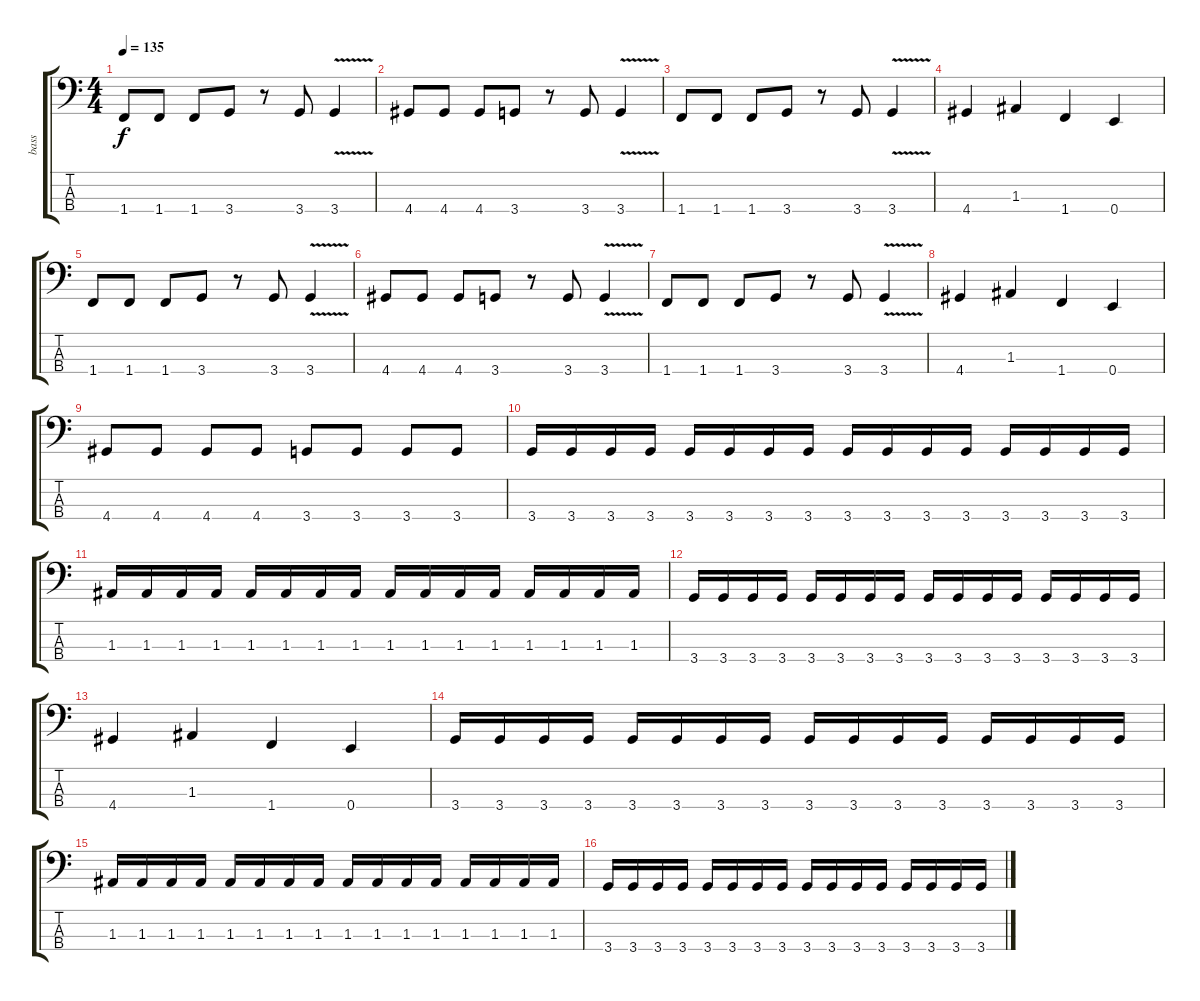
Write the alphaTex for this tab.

\track ("bass" "bass") {instrument electricbasspick}
\staff {score tabs}
\tuning (G2 D2 A1 E1) {hide}
\ts (4 4)
\tempo 135
\clef f4
\ks c
1.4.8{dy f} 1.4.8 1.4.8 3.4.8 r.8 3.4.8 3.4{v}.4 |
4.4.8 4.4.8 4.4.8 3.4.8 r.8 3.4.8 3.4{v}.4 |
1.4.8 1.4.8 1.4.8 3.4.8 r.8 3.4.8 3.4{v}.4 |
4.4.4 1.3.4 1.4.4 0.4.4 |
1.4.8 1.4.8 1.4.8 3.4.8 r.8 3.4.8 3.4{v}.4 |
4.4.8 4.4.8 4.4.8 3.4.8 r.8 3.4.8 3.4{v}.4 |
1.4.8 1.4.8 1.4.8 3.4.8 r.8 3.4.8 3.4{v}.4 |
4.4.4 1.3.4 1.4.4 0.4.4 |
4.4.8 4.4.8 4.4.8 4.4.8 3.4.8 3.4.8 3.4.8 3.4.8 |
3.4.16 3.4.16 3.4.16 3.4.16 3.4.16 3.4.16 3.4.16 3.4.16 3.4.16 3.4.16 3.4.16 3.4.16 3.4.16 3.4.16 3.4.16 3.4.16 |
1.3.16 1.3.16 1.3.16 1.3.16 1.3.16 1.3.16 1.3.16 1.3.16 1.3.16 1.3.16 1.3.16 1.3.16 1.3.16 1.3.16 1.3.16 1.3.16 |
3.4.16 3.4.16 3.4.16 3.4.16 3.4.16 3.4.16 3.4.16 3.4.16 3.4.16 3.4.16 3.4.16 3.4.16 3.4.16 3.4.16 3.4.16 3.4.16 |
4.4.4 1.3.4 1.4.4 0.4.4 |
3.4.16 3.4.16 3.4.16 3.4.16 3.4.16 3.4.16 3.4.16 3.4.16 3.4.16 3.4.16 3.4.16 3.4.16 3.4.16 3.4.16 3.4.16 3.4.16 |
1.3.16 1.3.16 1.3.16 1.3.16 1.3.16 1.3.16 1.3.16 1.3.16 1.3.16 1.3.16 1.3.16 1.3.16 1.3.16 1.3.16 1.3.16 1.3.16 |
3.4.16 3.4.16 3.4.16 3.4.16 3.4.16 3.4.16 3.4.16 3.4.16 3.4.16 3.4.16 3.4.16 3.4.16 3.4.16 3.4.16 3.4.16 3.4.16
